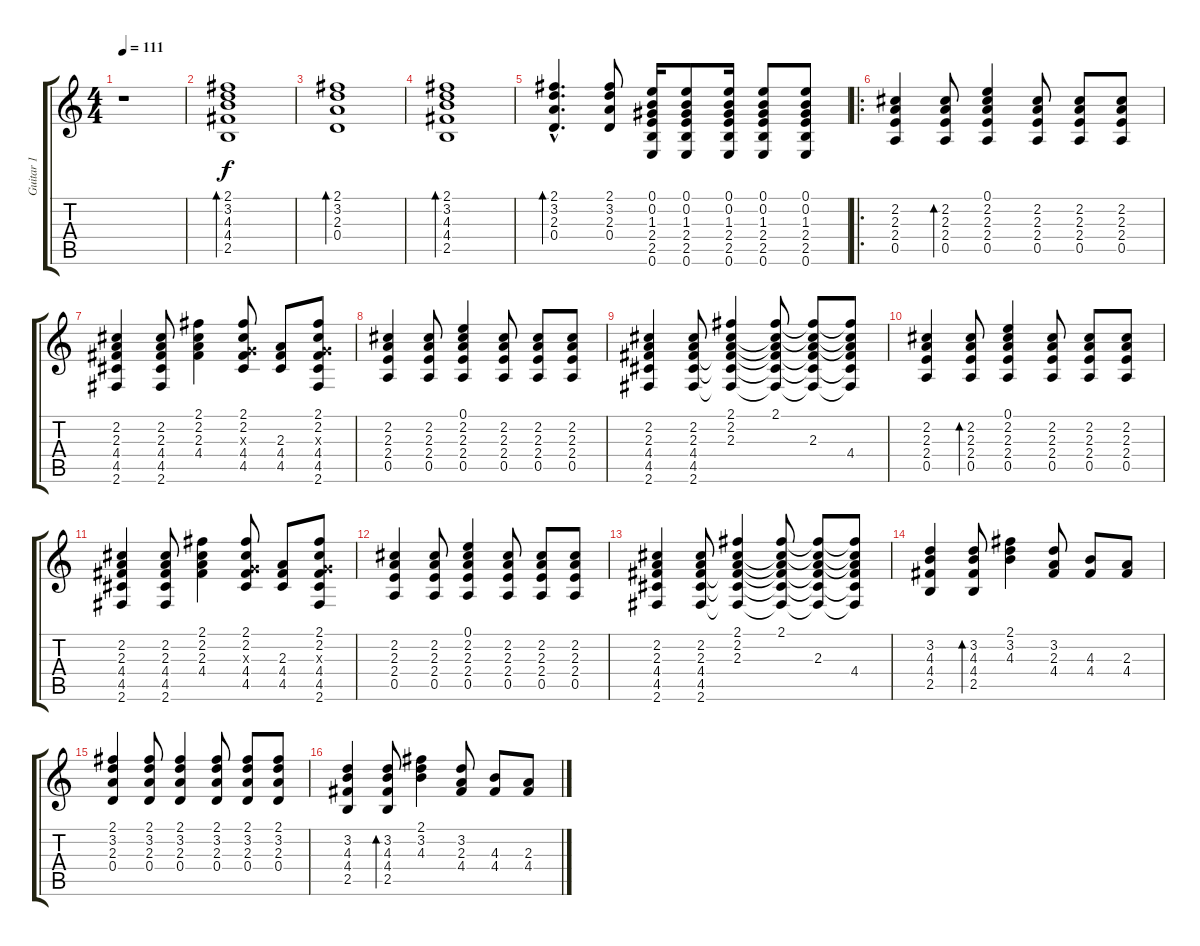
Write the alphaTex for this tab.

\track ("Guitar 1" "Guitar 1") {instrument overdrivenguitar}
\staff {score tabs}
\tuning (E4 B3 G3 D3 A2 E2) {hide}
\ts (4 4)
\tempo 111
\clef g2
\ks c
r.1{dy f instrument overdrivenguitar} |
(2.1 3.2 4.3 4.4 2.5).1{bd 240} |
(2.1 3.2 2.3 0.4).1{bd 240} |
(2.1 3.2 4.3 4.4 2.5).1{bd 240} |
(2.1{hac} 3.2{hac} 2.3{hac} 0.4{hac}).4{d bd 240} (2.1 3.2 2.3 0.4).8 (0.1 0.2 1.3 2.4 2.5 0.6).16 (0.1 0.2 1.3 2.4 2.5 0.6).8 (0.1 0.2 1.3 2.4 2.5 0.6).16 (0.1 0.2 1.3 2.4 2.5 0.6).8 (0.1 0.2 1.3 2.4 2.5 0.6).8 |
\ro
(2.2 2.3 2.4 0.5).4 (2.2 2.3 2.4 0.5).8{bd 240} (0.1 2.2 2.3 2.4 0.5).4 (2.2 2.3 2.4 0.5).8 (2.2 2.3 2.4 0.5).8 (2.2 2.3 2.4 0.5).8 |
(2.2 2.3 4.4 4.5 2.6).4 (2.2 2.3 4.4 4.5 2.6).8 (2.1 2.2 2.3 4.4).4 (2.1 2.2 0.3{x} 4.4 4.5).8 (2.3 4.4 4.5).8 (2.1 2.2 0.3{x} 4.4 4.5 2.6).8 |
(2.2 2.3 2.4 0.5).4 (2.2 2.3 2.4 0.5).8 (0.1 2.2 2.3 2.4 0.5).4 (2.2 2.3 2.4 0.5).8 (2.2 2.3 2.4 0.5).8 (2.2 2.3 2.4 0.5).8 |
(2.2 2.3 4.4 4.5 2.6).4 (2.2 2.3 4.4 4.5 2.6).8 (2.1 2.2 2.3 4.4{t} 4.5{t} 2.6{t}).4 (2.1 2.2{t} 2.3{t} 4.4{t} 4.5{t} 2.6{t}).8 (2.1{t} 2.2{t} 2.3 4.4{t} 4.5{t} 2.6{t}).8 (2.1{t} 2.2{t} 2.3{t} 4.4 4.5{t} 2.6{t}).8 |
(2.2 2.3 2.4 0.5).4 (2.2 2.3 2.4 0.5).8{bd 240} (0.1 2.2 2.3 2.4 0.5).4 (2.2 2.3 2.4 0.5).8 (2.2 2.3 2.4 0.5).8 (2.2 2.3 2.4 0.5).8 |
(2.2 2.3 4.4 4.5 2.6).4 (2.2 2.3 4.4 4.5 2.6).8 (2.1 2.2 2.3 4.4).4 (2.1 2.2 0.3{x} 4.4 4.5).8 (2.3 4.4 4.5).8 (2.1 2.2 0.3{x} 4.4 4.5 2.6).8 |
(2.2 2.3 2.4 0.5).4 (2.2 2.3 2.4 0.5).8 (0.1 2.2 2.3 2.4 0.5).4 (2.2 2.3 2.4 0.5).8 (2.2 2.3 2.4 0.5).8 (2.2 2.3 2.4 0.5).8 |
(2.2 2.3 4.4 4.5 2.6).4 (2.2 2.3 4.4 4.5 2.6).8 (2.1 2.2 2.3 4.4{t} 4.5{t} 2.6{t}).4 (2.1 2.2{t} 2.3{t} 4.4{t} 4.5{t} 2.6{t}).8 (2.1{t} 2.2{t} 2.3 4.4{t} 4.5{t} 2.6{t}).8 (2.1{t} 2.2{t} 2.3{t} 4.4 4.5{t} 2.6{t}).8 |
(3.2 4.3 4.4 2.5).4 (3.2 4.3 4.4 2.5).8{bd 240} (2.1 3.2 4.3).4 (3.2 2.3 4.4).8 (4.3 4.4).8 (2.3 4.4).8 |
(2.1 3.2 2.3 0.4).4 (2.1 3.2 2.3 0.4).8 (2.1 3.2 2.3 0.4).4 (2.1 3.2 2.3 0.4).8 (2.1 3.2 2.3 0.4).8 (2.1 3.2 2.3 0.4).8 |
(3.2 4.3 4.4 2.5).4 (3.2 4.3 4.4 2.5).8{bd 240} (2.1 3.2 4.3).4 (3.2 2.3 4.4).8 (4.3 4.4).8 (2.3 4.4).8
